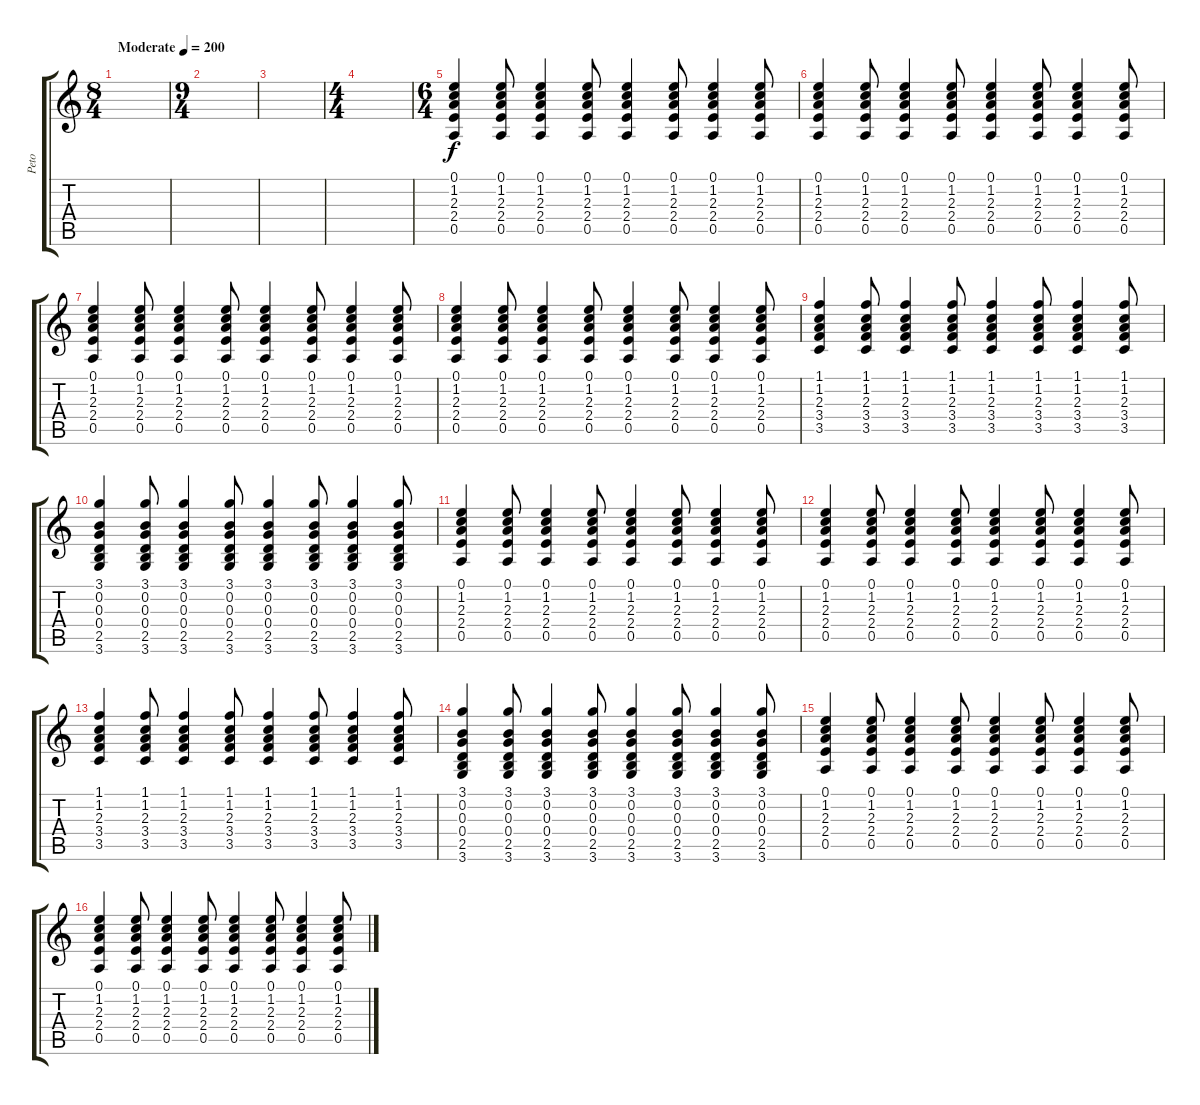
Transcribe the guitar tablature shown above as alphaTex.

\track ("Peto" "Peto") {instrument acousticguitarnylon}
\staff {score tabs}
\tuning (E4 B3 G3 D3 A2 E2) {hide}
\ts (8 4)
\tempo (200 "Moderate")
\clef g2
\ks c
|
\ts (9 4)
|
|
\ts (4 4)
|
\ts (6 4)
(0.1 1.2 2.3 2.4 0.5).4 (0.1 1.2 2.3 2.4 0.5).8 (0.1 1.2 2.3 2.4 0.5).4 (0.1 1.2 2.3 2.4 0.5).8 (0.1 1.2 2.3 2.4 0.5).4 (0.1 1.2 2.3 2.4 0.5).8 (0.1 1.2 2.3 2.4 0.5).4 (0.1 1.2 2.3 2.4 0.5).8 |
(0.1 1.2 2.3 2.4 0.5).4 (0.1 1.2 2.3 2.4 0.5).8 (0.1 1.2 2.3 2.4 0.5).4 (0.1 1.2 2.3 2.4 0.5).8 (0.1 1.2 2.3 2.4 0.5).4 (0.1 1.2 2.3 2.4 0.5).8 (0.1 1.2 2.3 2.4 0.5).4 (0.1 1.2 2.3 2.4 0.5).8 |
(0.1 1.2 2.3 2.4 0.5).4 (0.1 1.2 2.3 2.4 0.5).8 (0.1 1.2 2.3 2.4 0.5).4 (0.1 1.2 2.3 2.4 0.5).8 (0.1 1.2 2.3 2.4 0.5).4 (0.1 1.2 2.3 2.4 0.5).8 (0.1 1.2 2.3 2.4 0.5).4 (0.1 1.2 2.3 2.4 0.5).8 |
(0.1 1.2 2.3 2.4 0.5).4 (0.1 1.2 2.3 2.4 0.5).8 (0.1 1.2 2.3 2.4 0.5).4 (0.1 1.2 2.3 2.4 0.5).8 (0.1 1.2 2.3 2.4 0.5).4 (0.1 1.2 2.3 2.4 0.5).8 (0.1 1.2 2.3 2.4 0.5).4 (0.1 1.2 2.3 2.4 0.5).8 |
(1.1 1.2 2.3 3.4 3.5).4 (1.1 1.2 2.3 3.4 3.5).8 (1.1 1.2 2.3 3.4 3.5).4 (1.1 1.2 2.3 3.4 3.5).8 (1.1 1.2 2.3 3.4 3.5).4 (1.1 1.2 2.3 3.4 3.5).8 (1.1 1.2 2.3 3.4 3.5).4 (1.1 1.2 2.3 3.4 3.5).8 |
(3.1 0.2 0.3 0.4 2.5 3.6).4 (3.1 0.2 0.3 0.4 2.5 3.6).8 (3.1 0.2 0.3 0.4 2.5 3.6).4 (3.1 0.2 0.3 0.4 2.5 3.6).8 (3.1 0.2 0.3 0.4 2.5 3.6).4 (3.1 0.2 0.3 0.4 2.5 3.6).8 (3.1 0.2 0.3 0.4 2.5 3.6).4 (3.1 0.2 0.3 0.4 2.5 3.6).8 |
(0.1 1.2 2.3 2.4 0.5).4 (0.1 1.2 2.3 2.4 0.5).8 (0.1 1.2 2.3 2.4 0.5).4 (0.1 1.2 2.3 2.4 0.5).8 (0.1 1.2 2.3 2.4 0.5).4 (0.1 1.2 2.3 2.4 0.5).8 (0.1 1.2 2.3 2.4 0.5).4 (0.1 1.2 2.3 2.4 0.5).8 |
(0.1 1.2 2.3 2.4 0.5).4 (0.1 1.2 2.3 2.4 0.5).8 (0.1 1.2 2.3 2.4 0.5).4 (0.1 1.2 2.3 2.4 0.5).8 (0.1 1.2 2.3 2.4 0.5).4 (0.1 1.2 2.3 2.4 0.5).8 (0.1 1.2 2.3 2.4 0.5).4 (0.1 1.2 2.3 2.4 0.5).8 |
(1.1 1.2 2.3 3.4 3.5).4 (1.1 1.2 2.3 3.4 3.5).8 (1.1 1.2 2.3 3.4 3.5).4 (1.1 1.2 2.3 3.4 3.5).8 (1.1 1.2 2.3 3.4 3.5).4 (1.1 1.2 2.3 3.4 3.5).8 (1.1 1.2 2.3 3.4 3.5).4 (1.1 1.2 2.3 3.4 3.5).8 |
(3.1 0.2 0.3 0.4 2.5 3.6).4 (3.1 0.2 0.3 0.4 2.5 3.6).8 (3.1 0.2 0.3 0.4 2.5 3.6).4 (3.1 0.2 0.3 0.4 2.5 3.6).8 (3.1 0.2 0.3 0.4 2.5 3.6).4 (3.1 0.2 0.3 0.4 2.5 3.6).8 (3.1 0.2 0.3 0.4 2.5 3.6).4 (3.1 0.2 0.3 0.4 2.5 3.6).8 |
(0.1 1.2 2.3 2.4 0.5).4 (0.1 1.2 2.3 2.4 0.5).8 (0.1 1.2 2.3 2.4 0.5).4 (0.1 1.2 2.3 2.4 0.5).8 (0.1 1.2 2.3 2.4 0.5).4 (0.1 1.2 2.3 2.4 0.5).8 (0.1 1.2 2.3 2.4 0.5).4 (0.1 1.2 2.3 2.4 0.5).8 |
(0.1 1.2 2.3 2.4 0.5).4 (0.1 1.2 2.3 2.4 0.5).8 (0.1 1.2 2.3 2.4 0.5).4 (0.1 1.2 2.3 2.4 0.5).8 (0.1 1.2 2.3 2.4 0.5).4 (0.1 1.2 2.3 2.4 0.5).8 (0.1 1.2 2.3 2.4 0.5).4 (0.1 1.2 2.3 2.4 0.5).8
